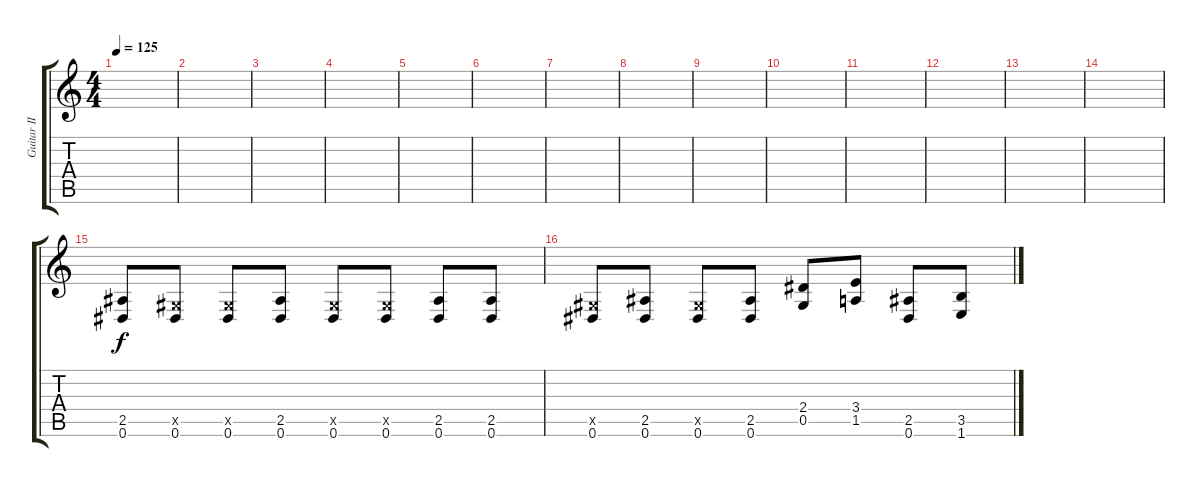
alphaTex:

\track ("Guitar II" "Guitar II") {instrument overdrivenguitar}
\staff {score tabs}
\tuning (Eb4 Bb3 Gb3 Db3 Ab2 Eb2) {hide}
\ts (4 4)
\tempo 125
\clef g2
\ks c
|
|
|
|
|
|
|
|
|
|
|
|
|
|
(2.5 0.6).8{volume 9} (0.5{x} 0.6).8 (0.5{x} 0.6).8 (2.5 0.6).8 (0.5{x} 0.6).8 (0.5{x} 0.6).8 (2.5 0.6).8 (2.5 0.6).8 |
(0.5{x} 0.6).8 (2.5 0.6).8 (0.5{x} 0.6).8 (2.5 0.6).8 (2.4 0.5).8 (3.4 1.5).8 (2.5 0.6).8 (3.5 1.6).8
